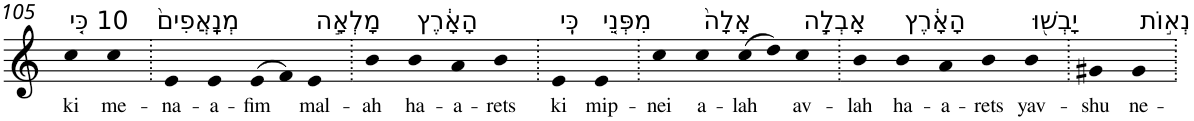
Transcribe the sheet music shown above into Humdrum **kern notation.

**kern	**text
*part1	*part1
*staff1	*staff1
*I"Piano	*
*I'Pno	*
!!LO:PB:g=z
*clefG2	*
*k[]	*
=105	=105
!LO:TX:a:t=10 כִּ֤י	!
!	!LO:LY:b
4cc	ki
!LO:TX:a:t=מְנָֽאֲפִים֙	!
!	!LO:LY:b
4cc	me-
=106.	=106.
!	!LO:LY:b
4e	-na-
!	!LO:LY:b
4e	-a-
!	!LO:LY:b
(>8e	-fim
8f)	.
!LO:TX:a:t=מָלְאָ֣ה	!
!	!LO:LY:b
4e	mal-
=107.	=107.
!	!LO:LY:b
4b	-ah
!LO:TX:a:t=הָאָ֔רֶץ	!
!	!LO:LY:b
4b	ha-
!	!LO:LY:b
4a	-a-
!	!LO:LY:b
4b	-rets
=108.	=108.
!LO:TX:a:t=כִּֽי	!
!	!LO:LY:b
4e	ki
!LO:TX:a:t=מִפְּנֵ֤י	!
!	!LO:LY:b
4e	mip-
=109.	=109.
!	!LO:LY:b
4cc	-nei
!LO:TX:a:t=אָלָה֙	!
!	!LO:LY:b
4cc	a-
!	!LO:LY:b
(>8cc	-lah
8dd)	.
!LO:TX:a:t=אָבְלָ֣ה	!
!	!LO:LY:b
4cc	av-
=110.	=110.
!	!LO:LY:b
4b	-lah
!LO:TX:a:t=הָאָ֔רֶץ	!
!	!LO:LY:b
4b	ha-
!	!LO:LY:b
4a	-a-
!	!LO:LY:b
4b	-rets
!LO:TX:a:t=יָבְשׁ֖וּ	!
!	!LO:LY:b
4b	yav-
=111.	=111.
!	!LO:LY:b
4g#X	-shu
!LO:TX:a:t=נְא֣וֹת	!
!	!LO:LY:b
4g#	ne-
=.	=.
*-	*-
